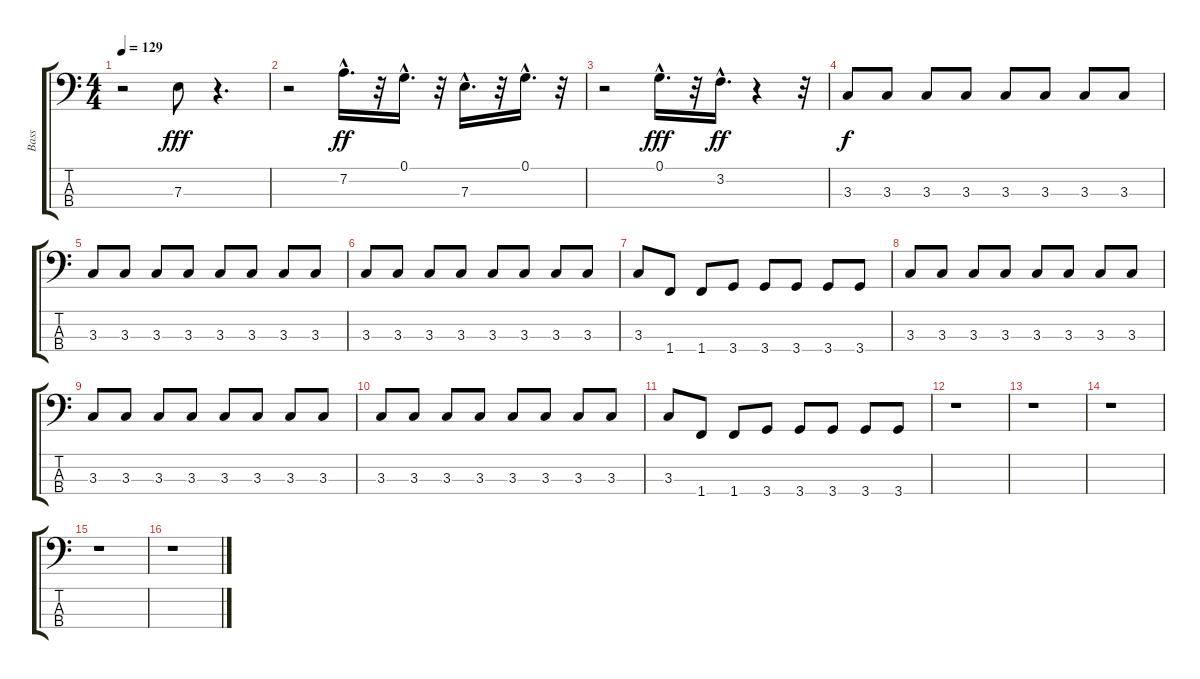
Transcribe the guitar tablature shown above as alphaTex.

\track ("Bass" "Bass") {instrument electricbassfinger}
\staff {score tabs}
\tuning (G2 D2 A1 E1) {hide}
\ts (4 4)
\tempo 129
\clef f4
\ks c
r.2{dy ff} 7.3.8{dy fff} r.4{d} |
r.2 7.2{hac}.16{d dy ff} r.32 0.1{hac}.16{d} r.32 7.3{hac}.16{d} r.32 0.1{hac}.16{d} r.32 |
r.2 0.1{hac}.16{d dy fff} r.32 3.2{hac}.16{d dy ff} r.4 r.32 |
3.3.8{dy f} 3.3.8 3.3.8 3.3.8 3.3.8 3.3.8 3.3.8 3.3.8 |
3.3.8 3.3.8 3.3.8 3.3.8 3.3.8 3.3.8 3.3.8 3.3.8 |
3.3.8 3.3.8 3.3.8 3.3.8 3.3.8 3.3.8 3.3.8 3.3.8 |
3.3.8 1.4.8 1.4.8 3.4.8 3.4.8 3.4.8 3.4.8 3.4.8 |
3.3.8 3.3.8 3.3.8 3.3.8 3.3.8 3.3.8 3.3.8 3.3.8 |
3.3.8 3.3.8 3.3.8 3.3.8 3.3.8 3.3.8 3.3.8 3.3.8 |
3.3.8 3.3.8 3.3.8 3.3.8 3.3.8 3.3.8 3.3.8 3.3.8 |
3.3.8 1.4.8 1.4.8 3.4.8 3.4.8 3.4.8 3.4.8 3.4.8 |
r.1 |
r.1 |
r.1 |
r.1 |
r.1
